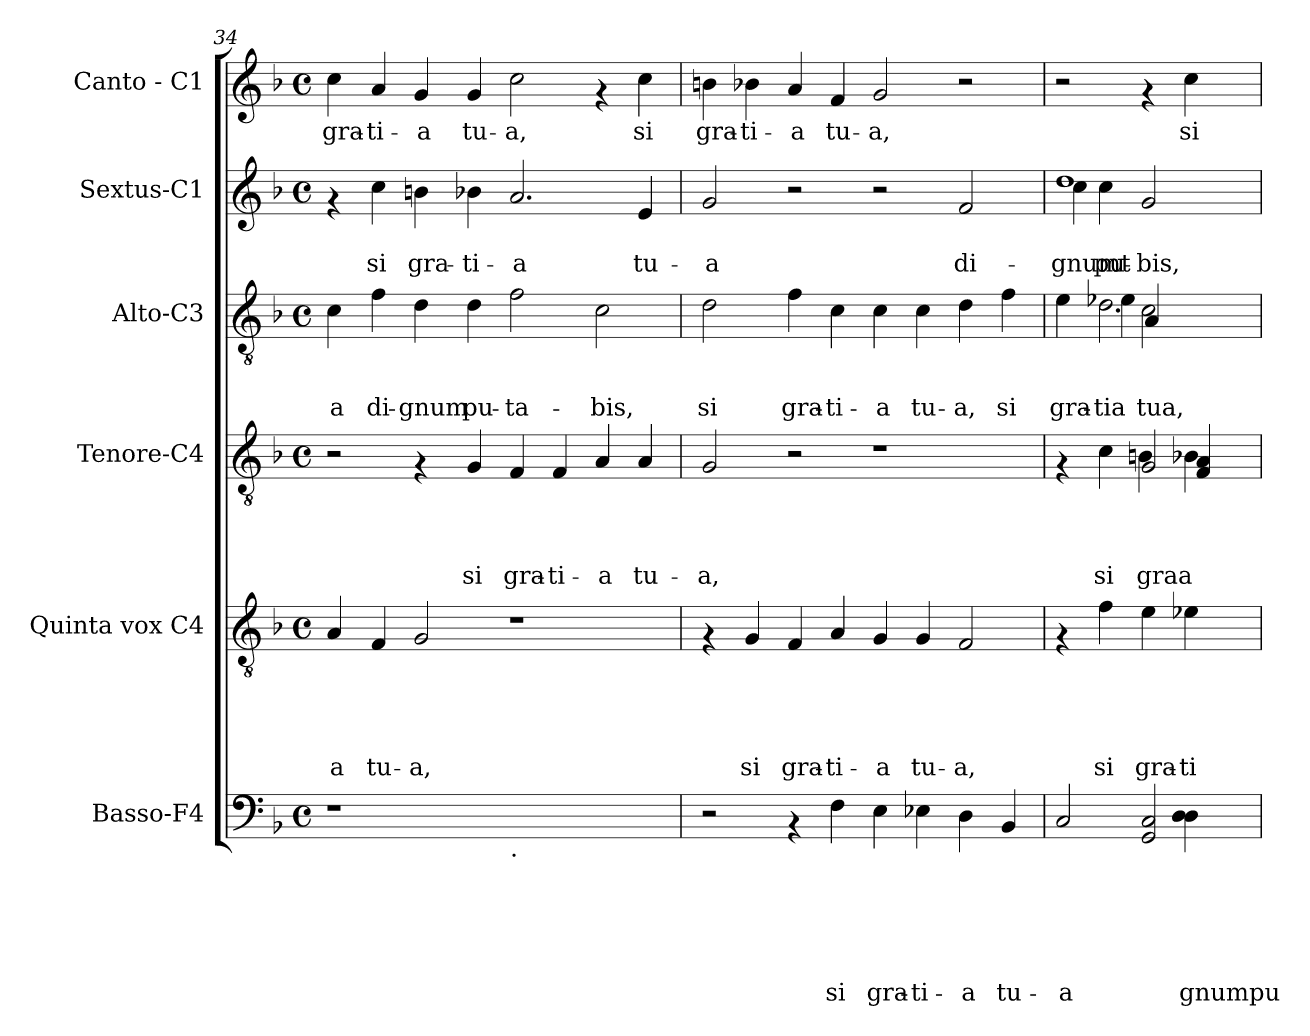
**kern	**text	**text	**text	**text	**text	**text	**kern	**text	**text	**text	**text	**text	**kern	**text	**text	**text	**text	**kern	**text	**text	**text	**kern	**text	**text	**kern	**text
*part6	*part6	*part6	*part6	*part6	*part6	*part6	*part5	*part5	*part5	*part5	*part5	*part5	*part4	*part4	*part4	*part4	*part4	*part3	*part3	*part3	*part3	*part2	*part2	*part2	*part1	*part1
*staff6	*staff6	*staff6	*staff6	*staff6	*staff6	*staff6	*staff5	*staff5	*staff5	*staff5	*staff5	*staff5	*staff4	*staff4	*staff4	*staff4	*staff4	*staff3	*staff3	*staff3	*staff3	*staff2	*staff2	*staff2	*staff1	*staff1
*I"Basso-F4	*	*	*	*	*	*	*I"Quinta vox C4	*	*	*	*	*	*I"Tenore-C4	*	*	*	*	*I"Alto-C3	*	*	*	*I"Sextus-C1	*	*	*I"Canto - C1	*
*clefF4	*	*	*	*	*	*	*clefGv2	*	*	*	*	*	*clefGv2	*	*	*	*	*clefGv2	*	*	*	*clefG2	*	*	*clefG2	*
*k[b-]	*	*	*	*	*	*	*k[b-]	*	*	*	*	*	*k[b-]	*	*	*	*	*k[b-]	*	*	*	*k[b-]	*	*	*k[b-]	*
*F:	*	*	*	*	*	*	*F:	*	*	*	*	*	*F:	*	*	*	*	*F:	*	*	*	*F:	*	*	*F:	*
*M4/4	*	*	*	*	*	*	*M4/4	*	*	*	*	*	*M4/4	*	*	*	*	*M4/4	*	*	*	*M4/4	*	*	*M4/4	*
*met(c)	*	*	*	*	*	*	*met(c)	*	*	*	*	*	*met(c)	*	*	*	*	*met(c)	*	*	*	*met(c)	*	*	*met(c)	*
=34	=34	=34	=34	=34	=34	=34	=34	=34	=34	=34	=34	=34	=34	=34	=34	=34	=34	=34	=34	=34	=34	=34	=34	=34	=34	=34
!	!	!	!	!	!	!	!	!	!	!	!	!LO:LY:b	!	!	!	!	!	!	!	!	!LO:LY:b	!	!	!	!	!LO:LY:b
1r	.	.	.	.	.	.	4A/	.	.	.	.	-a	2r	.	.	.	.	4c\	.	.	-a	4rf	.	.	4cc\	gra-
!	!	!	!	!	!	!	!	!	!	!	!	!LO:LY:b	!	!	!	!	!	!	!	!	!LO:LY:b	!	!	!LO:LY:b	!	!LO:LY:b
.	.	.	.	.	.	.	4F/	.	.	.	.	tu-	.	.	.	.	.	4f\	.	.	di-	4cc\	.	si	4a/	-ti-
!	!	!	!	!	!	!	!	!	!	!	!	!LO:LY:b	!	!	!	!	!	!	!	!	!LO:LY:b	!	!	!LO:LY:b	!	!LO:LY:b
.	.	.	.	.	.	.	2G/	.	.	.	.	-a,	4rF	.	.	.	.	4d\	.	.	-gnum	4bn\	.	gra-	4g/	-a
!	!	!	!	!	!	!	!	!	!	!	!	!	!	!	!	!	!LO:LY:b	!	!	!	!LO:LY:b	!	!	!LO:LY:b	!	!LO:LY:b
.	.	.	.	.	.	.	.	.	.	.	.	.	4G/	.	.	.	si	4d\	.	.	pu-	4b-X\	.	-ti-	4g/	tu-
!LO:TX:b:t=.	!	!	!	!	!	!	!	!	!	!	!	!	!	!	!	!	!	!	!	!	!	!	!	!	!	!
!	!	!	!	!	!	!	!	!	!	!	!	!	!	!	!	!	!LO:LY:b	!	!	!	!LO:LY:b	!	!	!LO:LY:b	!	!LO:LY:b
1ryy	.	.	.	.	.	.	1r	.	.	.	.	.	4F/	.	.	.	gra-	2f\	.	.	-ta-	2.a/	.	-a	2cc\	-a,
!	!	!	!	!	!	!	!	!	!	!	!	!	!	!	!	!	!LO:LY:b	!	!	!	!	!	!	!	!	!
.	.	.	.	.	.	.	.	.	.	.	.	.	4F/	.	.	.	-ti-	.	.	.	.	.	.	.	.	.
!	!	!	!	!	!	!	!	!	!	!	!	!	!	!	!	!	!LO:LY:b	!	!	!	!LO:LY:b	!	!	!	!	!
.	.	.	.	.	.	.	.	.	.	.	.	.	4A/	.	.	.	-a	2c\	.	.	-bis,	.	.	.	4rf	.
!	!	!	!	!	!	!	!	!	!	!	!	!	!	!	!	!	!LO:LY:b	!	!	!	!	!	!	!LO:LY:b	!	!LO:LY:b
.	.	.	.	.	.	.	.	.	.	.	.	.	4A/	.	.	.	tu-	.	.	.	.	4e/	.	tu-	4cc\	si
=35	=35	=35	=35	=35	=35	=35	=35	=35	=35	=35	=35	=35	=35	=35	=35	=35	=35	=35	=35	=35	=35	=35	=35	=35	=35	=35
!	!	!	!	!	!	!	!	!	!	!	!	!	!	!	!	!	!LO:LY:b	!	!	!	!LO:LY:b	!	!	!LO:LY:b	!	!LO:LY:b
2r	.	.	.	.	.	.	4rF	.	.	.	.	.	2G/	.	.	.	-a,	2d\	.	.	si	2g/	.	-a	4bn\	gra-
!	!	!	!	!	!	!	!	!	!	!	!	!LO:LY:b	!	!	!	!	!	!	!	!	!	!	!	!	!	!LO:LY:b
.	.	.	.	.	.	.	4G/	.	.	.	.	si	.	.	.	.	.	.	.	.	.	.	.	.	4b-X\	-ti-
!	!	!	!	!	!	!	!	!	!	!	!	!LO:LY:b	!	!	!	!	!	!	!	!	!LO:LY:b	!	!	!	!	!LO:LY:b
4rAA	.	.	.	.	.	.	4F/	.	.	.	.	gra-	2r	.	.	.	.	4f\	.	.	gra-	2r	.	.	4a/	-a
!	!	!	!	!	!	!LO:LY:b	!	!	!	!	!	!LO:LY:b	!	!	!	!	!	!	!	!	!LO:LY:b	!	!	!	!	!LO:LY:b
4F\	.	.	.	.	.	si	4A/	.	.	.	.	-ti-	.	.	.	.	.	4c\	.	.	-ti-	.	.	.	4f/	tu-
!	!	!	!	!	!	!LO:LY:b	!	!	!	!	!	!LO:LY:b	!	!	!	!	!	!	!	!	!LO:LY:b	!	!	!	!	!LO:LY:b
4E\	.	.	.	.	.	gra-	4G/	.	.	.	.	-a	1r	.	.	.	.	4c\	.	.	-a	2r	.	.	2g/	-a,
!	!	!	!	!	!	!LO:LY:b	!	!	!	!	!	!LO:LY:b	!	!	!	!	!	!	!	!	!LO:LY:b	!	!	!	!	!
4E-X\	.	.	.	.	.	-ti-	4G/	.	.	.	.	tu-	.	.	.	.	.	4c\	.	.	tu-	.	.	.	.	.
!	!	!	!	!	!	!LO:LY:b	!	!	!	!	!	!LO:LY:b	!	!	!	!	!	!	!	!	!LO:LY:b	!	!	!LO:LY:b	!	!
4D\	.	.	.	.	.	-a	2F/	.	.	.	.	-a,	.	.	.	.	.	4d\	.	.	-a,	2f/	.	di-	2r	.
!	!	!	!	!	!	!LO:LY:b	!	!	!	!	!	!	!	!	!	!	!	!	!	!	!LO:LY:b	!	!	!	!	!
4BB-/	.	.	.	.	.	tu-	.	.	.	.	.	.	.	.	.	.	.	4f\	.	.	si	.	.	.	.	.
!!LO:PB:g=z
=36	=36	=36	=36	=36	=36	=36	=36	=36	=36	=36	=36	=36	=36	=36	=36	=36	=36	=36	=36	=36	=36	=36	=36	=36	=36	=36
!	!	!	!	!	!	!LO:LY:b	!	!	!	!	!	!	!	!	!	!	!	!	!	!	!LO:LY:b	!	!	!LO:LY:b	!	!
*^	*	*	*	*	*	*	*	*	*	*	*	*	*^	*	*	*	*	*^	*	*	*	*^	*	*	*	*
*	*	*	*	*	*	*	*	*	*	*	*	*	*	*	*^	*	*	*	*	*	*^	*	*	*	*	*	*	*	*	*
2C/	2.ryy	.	.	.	.	.	-a	4rF	.	.	.	.	.	4rF	2ryy	2.ryy	.	.	.	.	4e\	4ryy	2ryy	.	.	gra-	1dd	4cc\	.	-gnumt	2r	.
!	!	!	!	!	!	!	!	!	!	!	!	!	!LO:LY:b	!	!	!	!	!	!	!LO:LY:b	!	!	!	!	!	!LO:LY:b	!	!	!	!LO:LY:b	!	!
.	.	.	.	.	.	.	.	4f\	.	.	.	.	si	4c\	.	.	.	.	.	si	2.d\	4e-X\	.	.	.	-tia-	.	4cc\	.	pu-	.	.
!	!	!	!	!	!	!	!	!	!	!	!	!	!LO:LY:b	!	!	!	!	!	!	!LO:LY:b	!	!	!	!	!	!LO:LY:b	!	!	!	!LO:LY:b	!	!
2GG/ 2C/	.	.	.	.	.	.	.	4e\	.	.	.	.	gra-	2G/	4Bn\	.	.	.	.	graa-	.	2c\	4A/	.	.	-tua,-	.	2g/	.	-bis,	4rf	.
!	!	!	!	!	!	!	!LO:LY:b	!	!	!	!	!	!LO:LY:b	!	!	!	!	!	!	!	!	!	!	!	!	!	!	!	!	!	!	!LO:LY:b
.	4D\ 4D\	.	.	.	.	.	gnumpu-	4e-X\	.	.	.	.	-ti-	.	4B-X\	4F/ 4A/	.	.	.	.	.	.	4ryy	.	.	.	.	.	.	.	4cc\	si
*	*	*	*	*	*	*	*	*	*	*	*	*	*	*v	*v	*v	*	*	*	*	*	*	*	*	*	*	*v	*v	*	*	*	*
*v	*v	*	*	*	*	*	*	*	*	*	*	*	*	*	*	*	*	*	*v	*v	*v	*	*	*	*	*	*	*	*
=	=	=	=	=	=	=	=	=	=	=	=	=	=	=	=	=	=	=	=	=	=	=	=	=	=	=
*-	*-	*-	*-	*-	*-	*-	*-	*-	*-	*-	*-	*-	*-	*-	*-	*-	*-	*-	*-	*-	*-	*-	*-	*-	*-	*-
